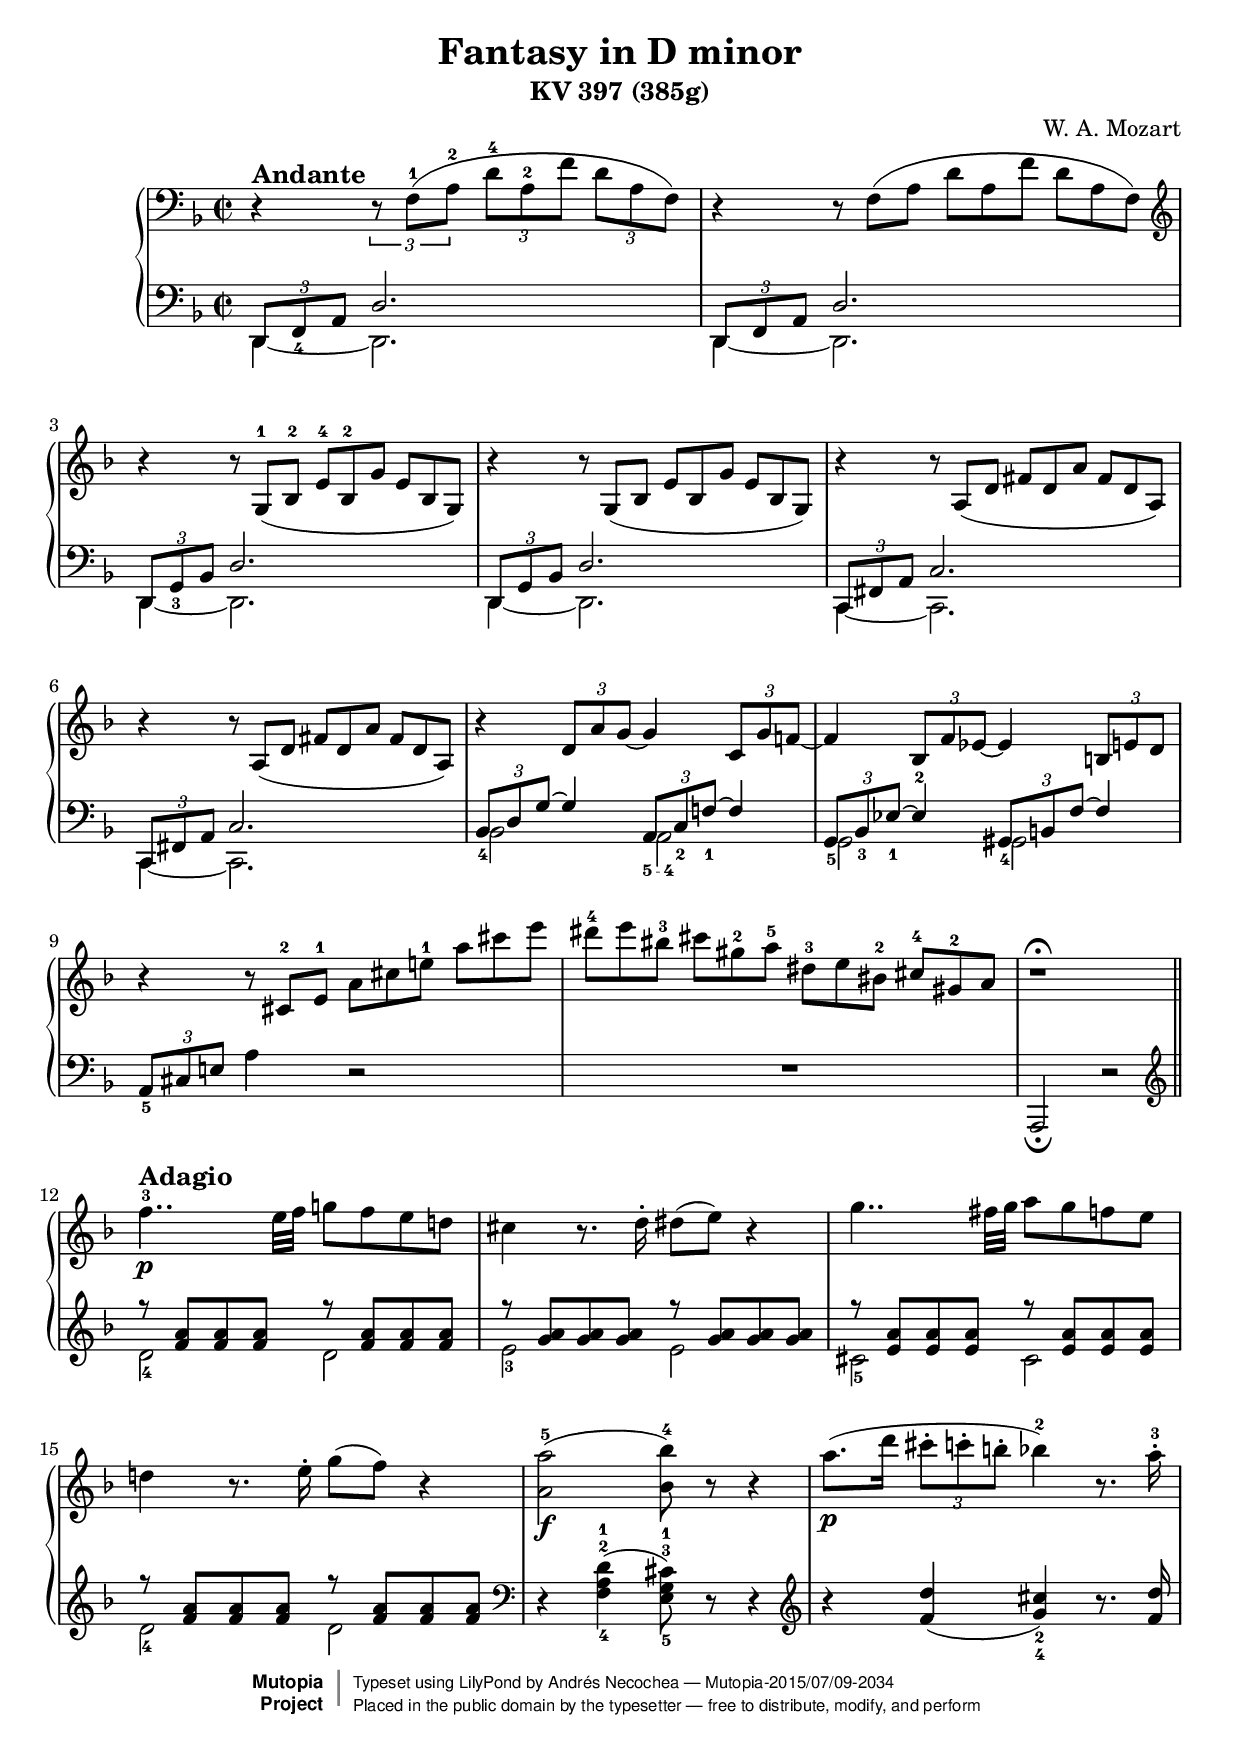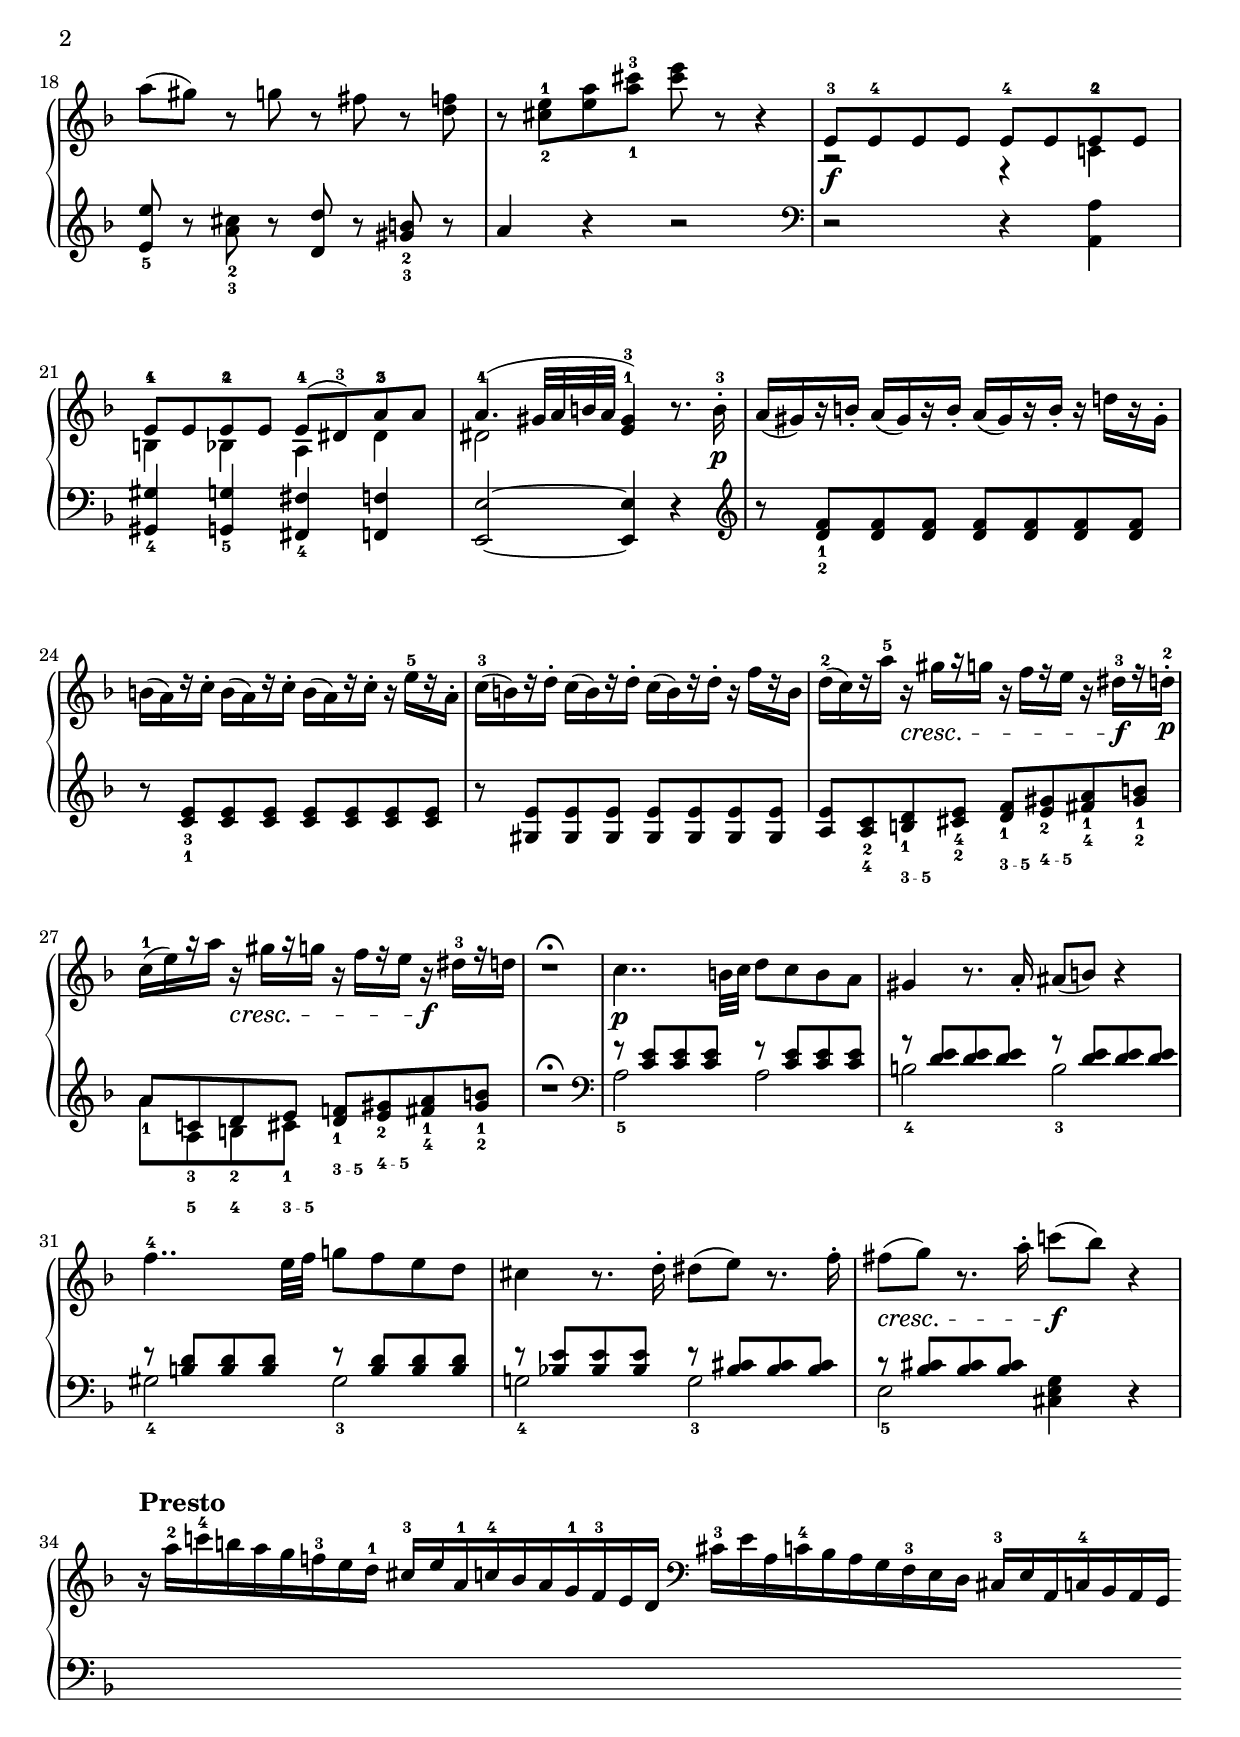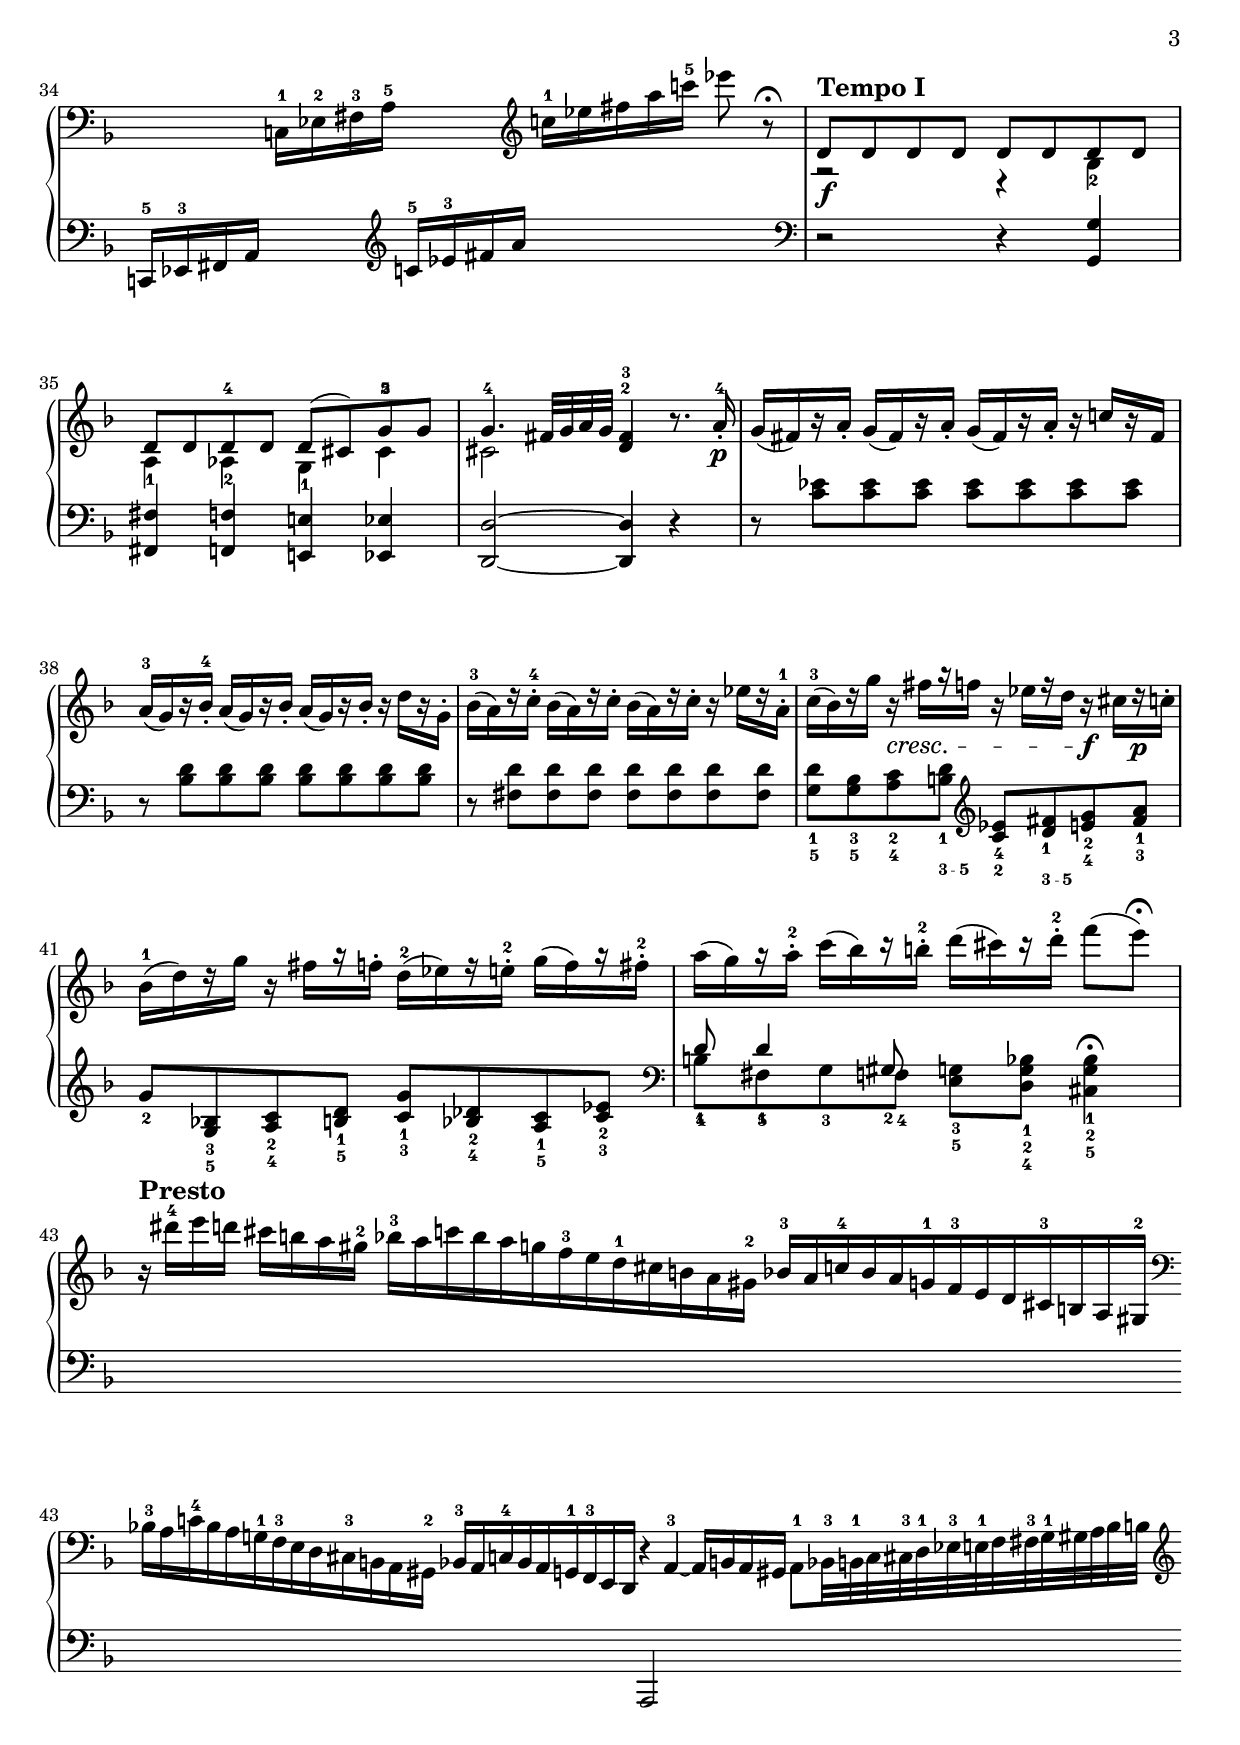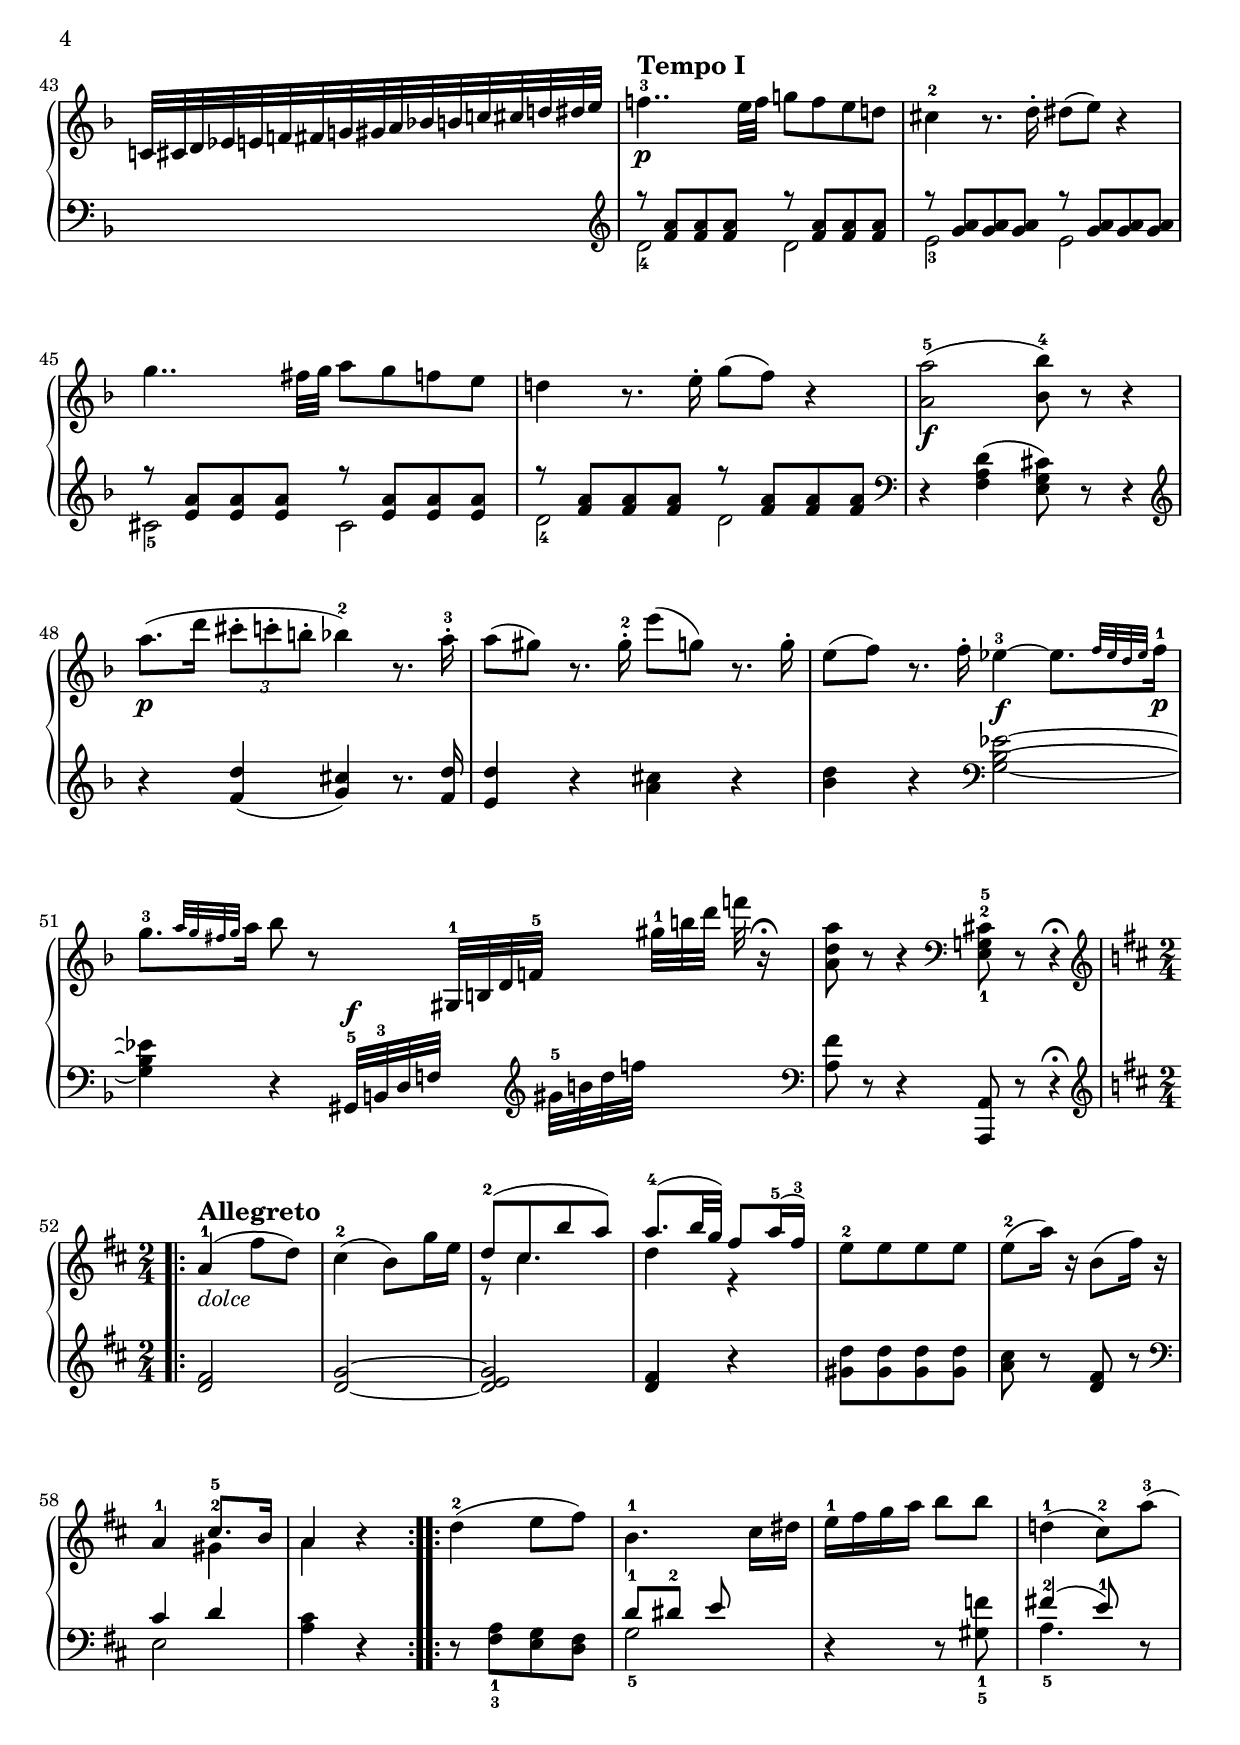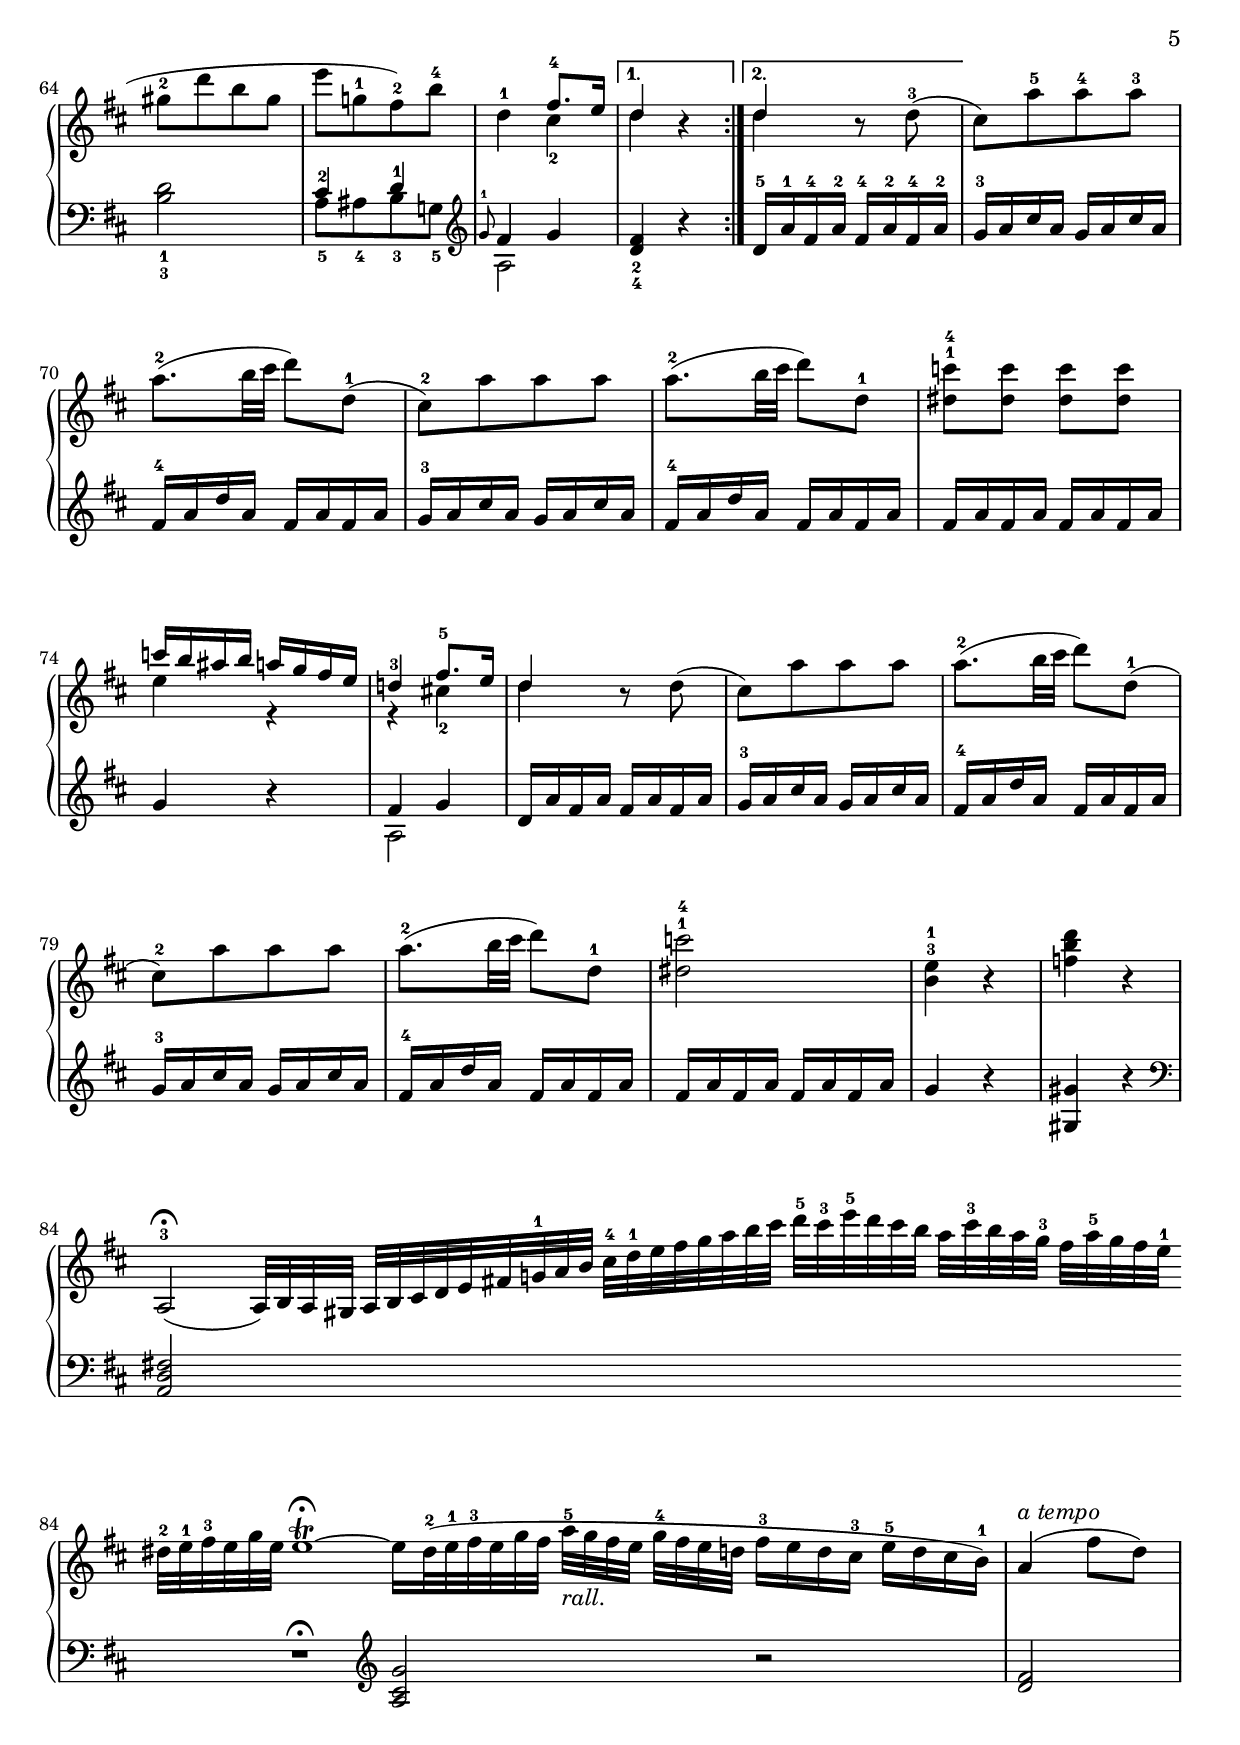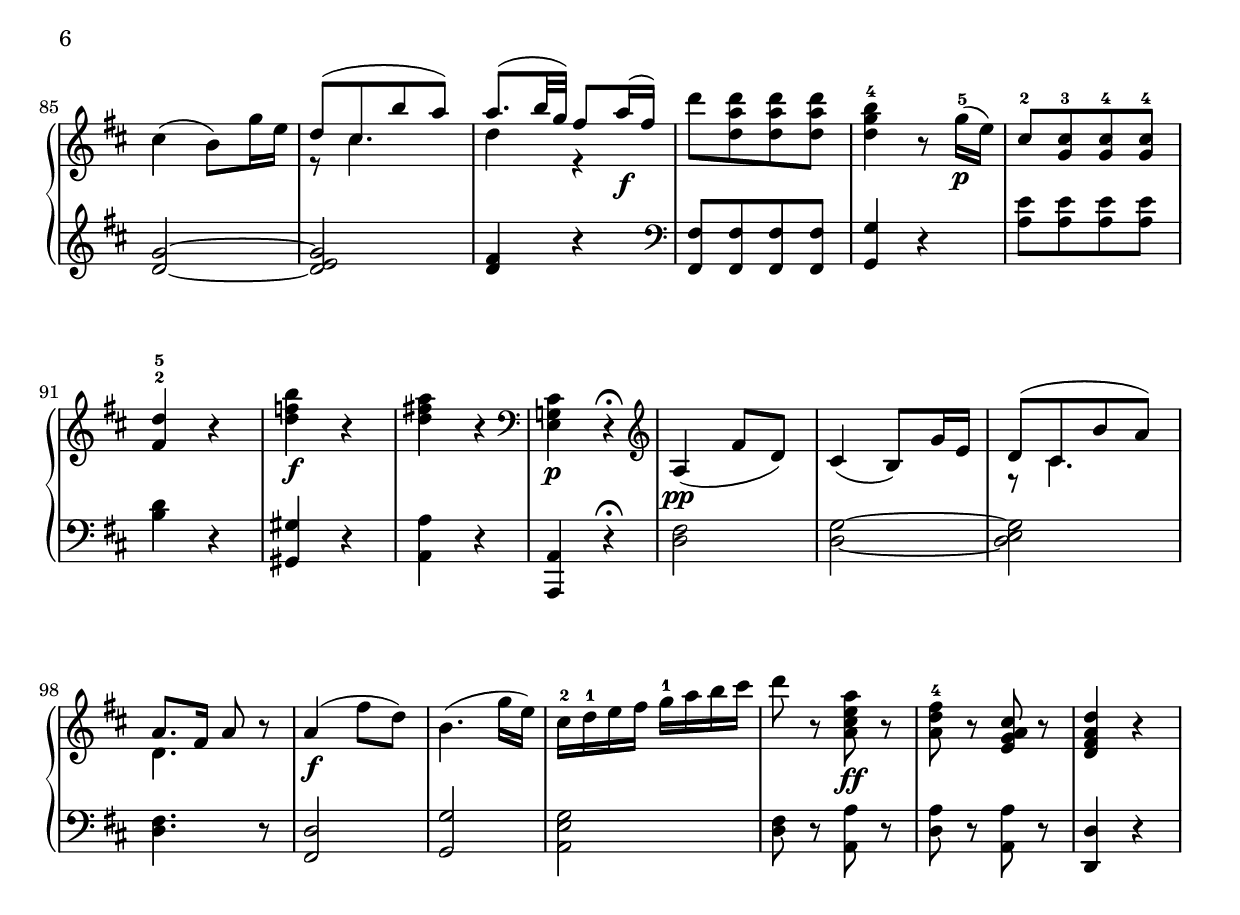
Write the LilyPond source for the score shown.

\version "2.18.2"

andante = \markup { \bold \large Andante }
adagio = \markup { \bold \large Adagio }
presto = \markup { \bold \large Presto }
tempoI = \markup { \bold \large "Tempo I" }
allegreto = \markup { \bold \large Allegreto }

\header {
title = "Fantasy in D minor"
subtitle = "KV 397 (385g)"
composer = "W. A. Mozart"
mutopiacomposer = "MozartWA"
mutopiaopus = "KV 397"
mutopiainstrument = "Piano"
date = 1782
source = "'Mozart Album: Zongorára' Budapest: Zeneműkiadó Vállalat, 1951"
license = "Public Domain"
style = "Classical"
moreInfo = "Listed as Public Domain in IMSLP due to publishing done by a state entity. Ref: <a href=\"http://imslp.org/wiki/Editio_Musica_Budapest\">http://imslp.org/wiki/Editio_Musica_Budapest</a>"
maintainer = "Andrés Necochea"
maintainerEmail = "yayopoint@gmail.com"

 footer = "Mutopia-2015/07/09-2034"
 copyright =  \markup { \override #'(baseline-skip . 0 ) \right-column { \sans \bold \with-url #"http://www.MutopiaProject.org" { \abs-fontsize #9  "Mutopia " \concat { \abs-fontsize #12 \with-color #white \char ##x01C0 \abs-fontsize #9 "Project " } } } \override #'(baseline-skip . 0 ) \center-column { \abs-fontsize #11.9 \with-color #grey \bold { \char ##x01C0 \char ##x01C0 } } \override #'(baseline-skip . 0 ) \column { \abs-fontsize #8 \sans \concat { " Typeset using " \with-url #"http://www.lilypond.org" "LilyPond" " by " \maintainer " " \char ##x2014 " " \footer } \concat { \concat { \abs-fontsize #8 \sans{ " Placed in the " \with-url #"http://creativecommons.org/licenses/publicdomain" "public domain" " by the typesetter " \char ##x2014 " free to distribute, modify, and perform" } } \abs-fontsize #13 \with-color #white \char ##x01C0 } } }
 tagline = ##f
}

\score {

  \new PianoStaff <<
    %%%%%%%%%%%%%%%%%%%%%%%%%%%%%%%%%%%%%%%%%%%%%
    %%% ====        Mano Derecha        ==== %%%%
    %%%%%%%%%%%%%%%%%%%%%%%%%%%%%%%%%%%%%%%%%%%%%
    \new Staff = "derecha"
    \relative c {
      \clef treble
      \key d \minor
      \time 2/2
      \clef bass

      %%% ====        Movimiento 1        ==== %%%%
      \set Score.tempoHideNote = ##t
      \tempo 2 = 40
      r4^\andante \tupletSpan 4 \tuplet 3/2 { r8 f-1[( a-2] d-4[ a-2 f'] d[ a f]) }
      r4  \scaleDurations #'(2 . 3) { r8 f[( a] d[ a f'] d[ a f]) }
      \clef treble
      r4  \scaleDurations #'(2 . 3) { r8 g-1[( bes-2] e-4[ bes-2 g'] e[ bes g]) }
      r4  \scaleDurations #'(2 . 3) { r8 g[( bes] e[ bes g'] e[ bes g]) }
      r4  \scaleDurations #'(2 . 3) { r8 a[( d] fis[ d a'] fis[ d a]) }
      r4  \scaleDurations #'(2 . 3) { r8 a[( d] fis[ d a'] fis[ d a]) }
      r4 \tuplet 3/2 { d8 a' g~ } g4 \tuplet 3/2 { c,8 g' f!~ }
      f4 \tuplet 3/2 { bes,8_2 f' ees~ } ees4 \tuplet 3/2 { b8 e d } 
      r4 \scaleDurations #'(2 . 3) { r8 cis-2[ e-1] a[ cis e!-1] a[ cis e] }
      \scaleDurations #'(2 . 3) { dis-4[ e bis-3] cis[ gis-2 a-5] dis,-3[ e bis-2] cis-4[ gis-2 a] }
      r1^\fermata \bar "||"

      %%% ====        Movimiento 2        ==== %%%%
      \set Score.tempoHideNote = ##t
      \tempo 2 = 30
      f'4..-3\p^\adagio e32 f g!8 f e d!
      cis4 r8. d16-. dis8( e) r4
      g4.. fis32 g a8 g f e
      d!4 r8. e16-. g8( f) r4
      <a,-5 a'>2_\f( <bes-4 bes'>8) r8 r4
      a'8._\p[( d16] \tuplet 3/2 { cis8-.[ c-. b!-.] } bes!4-2) r8. a16-.-3
      a8( gis) r g r fis r <d f>
      r8 <cis-2 e-1> <e a> <a-1 cis-3> <cis e> r8 r4
      <<
        {
          \voiceOne
          e,,8^3_\f e^4 e e e^4 e e^4 e
          e^4 e e^4 e e^4( dis^3) a'^5 a
          a4.^4( gis32 a b a
        }
        \new Voice {
          \voiceTwo
          r2 r4 c,!^2
          b^1 bes^2 a^1 dis^2
          dis2^1
        }
      >>
      \oneVoice
      <e^1 gis^3>4) r8. b'16-.-3_\p
      a([ gis) r b-.] a([ gis) r b-.] a([ gis) r b-.] r d![ r gis,-.]
      b([ a) r c-.]   b([ a) r c-.]   b([ a) r c-.]   r e-5[ r a,-.]
      c-3([ b) r d-.] c([ b) r d-.]   c([ b) r d-.]   r f[ r b,]
      d-2([ c) r a'-5] r\cresc gis[ r g] r f[ r e] r dis-3-\f[ r d-2-.-\p]
      c-1([ e) r a] r\cresc gis[ r g] r f[ r e] r-\f dis-3[ r d]
      r1\fermata
      c4..-\p b32 c d8 c b a
      gis4 r8. a16-. ais8( b) r4
      f'4..-4 e32 f g!8 f e d
      cis4 r8. d16-. dis8( e) r8. f16-.
      fis8\cresc( g) r8. a16-. c!8-\f( bes) r4
      %% Frase Rápida %%
      \set Score.tempoHideNote = ##t
      \tempo 2 = 65
      \cadenzaOn
      r16^\presto a-2[ c!-4  b a g f!-3 e d-1]
      cis-3[ e a,-1 c-4 bes a g-1 f-3 e d]
      \clef bass
      cis-3[ e a, c-4 bes a g f-3 e d]
      cis-3[ e a, c-4 bes a g]
      \bar "" \break
      \change Staff = "izquierda"
      c,!-5[ ees-3 fis a]
      \change Staff = "derecha"
      c!-1[ ees-2 fis-3 a-5]
      \change Staff = "izquierda"
      \clef treble
      c!-5[ ees-3 fis a]
      \change Staff = "derecha"
      \clef treble
      c!-1[ ees fis a c!-5] ees8
      \set Score.tempoHideNote = ##t
      \tempo 2 = 30
      r\fermata
      \cadenzaOff
      %% Fin de Frase Rápida %%
      \bar "|"
      <<
        {
          \voiceOne
          d,,8^\tempoI d d d d d d d
          d d d-4 d d( cis) g'^5 g
          g4.-4 fis32 g a g 
        }
        \new Voice {
          \voiceTwo
          r2\f r4 bes,-2
          a-1 aes-2 g-1 cis^2
          cis2
        }
      >>
      \oneVoice
      <d^2 fis^3>4
      r8. a'16-4-.\p
      g16[( fis) r a-.] g[( fis) r a-.] g[( fis) r a-.] r c![ r fis,]
      a-3[( g) r bes-4-.] a[( g) r bes-.] a[( g) r bes-.] r d[ r g,-.]
      bes-3[( a) r c-4-.] bes[( a) r c-.] bes[( a) r c-.] r ees[ r a,-1-.]
      c-3[( bes) r g'] r\cresc fis[ r f] r ees[ r d] r\f cis[ r\p c-.]
      bes-1[( d) r g] r fis[ r f-.] d-2[( ees) r e-2-.] g[( f) r fis-2-.]
      a[( g) r a-2-.] c[( bes) r b-2-.] d[( cis) r d-2-.] f8( e\fermata)
      \break
      
      %% Frase Rapida %%
      \set Score.tempoHideNote = ##t
      \tempo 2 = 60
      \cadenzaOn
      r16^\presto dis-4[ e d] cis[ b a gis-2]
      bes-3[ a c bes a g f-3 e d-1 cis b a gis-2]
      bes-3[ a c-4 bes a g-1 f-3 e d cis-3 b a gis-2]
      \bar "" \break
      \clef bass
      bes-3[ a c-4 bes a g-1 f-3 e d cis-3 b a gis-2]
      bes-3[ a c-4 bes a g-1 f-3 e d]
      \set Score.tempoHideNote = ##t
      \tempo 2 = 30
      r4 a'4~-3 a16[ b a gis]
      a8-1[ bes32-3 b-1 c cis-3 d-1 ees-3 e-1 f fis-3 g-1 gis a bes b]
      \bar "" \break
      \break
      \clef treble
      c![ cis d ees e f! fis g! gis a bes! b c! cis d! dis e]
      \cadenzaOff
      %% Fin Frase Rapida %%

      \bar "|"
      f!4..-3\p^\tempoI e32 f g!8 f e d!
      cis4-2 r8. d16-. dis8( e) r4
      g4.. fis32 g a8 g f e
      d!4 r8. e16-. g8( f) r4
      <a,-5 a'>2_\f( <bes-4 bes'>8) r8 r4
      a'8._\p[( d16] \tuplet 3/2 { cis8-.[ c-. b!-.] } bes!4-2) r8. a16-.-3
      a8( gis) r8. gis16-.-2 e'8( g,!) r8. g16-.
      e8( f) r8. f16-. ees4~-3\f ees8.[ \grace {f32[ ees d ees]} f16-1\p]
      \cadenzaOn
      g8.-3[ \grace {a32[ g fis g]} a16] bes8 r8 s2 s16
      \cadenzaOff
      \bar "|"
      <a, d a'>8 r r4 \clef bass <e,-1 g!-2 cis-5>8 r8 r4\fermata

      %%% ====        Movimiento 3        ==== %%%%
      \clef treble
      \key d \major
      \time 2/4
      \set Score.tempoHideNote = ##t
      \tempo 4 = 120
      \repeat volta 2 {
        a'4-1^\allegreto_\markup \italic "dolce"( fis'8 d)
        cis4-2( b8) g'16 e
        <<
          {
            \mergeDifferentlyDottedOn
            d8-2[( cis b' a])
            a8.-4( b32 g) fis8 a16-5( fis-3)
          } \\
          {
            r8 cis4.
            d4 r
          }
        >>
          \oneVoice
        e8-2[ e e e]
        e-2( a16) r b,8( fis'16) r
        a,4-1
        <<
          {
            cis8.^5 b16
            a4
          } \\
          {
            gis^2
            a4
          }
        >>
        \oneVoice
        r4
      }
      \repeat volta 2 {
        d4-2( e8 fis)
        b,4.-1 cis16 dis
        e-1 fis g a b8 b
        d,!4-1( cis8-2) a'-3(
        gis-2[ d' b gis]
        e'[ g,!-1 fis-2) b-4]
        d,4-1
        <<
          {  fis8.-4 e16  } \\
          {  cis4-2  }
        >>
      }
      \alternative {
        {
          <<
            {  d4  }  \\
            {  d4  }
          >>
          \oneVoice
          r4
        }
        {
          <<
            {  d4  } \\
            {  d4  }
          >>
          \oneVoice
          r8 d-3(
        }
      }
      cis8)[ a'-5 a-4 a-3]
      a8.-2( b32 cis d8) d,-1(
      cis8-2)[ a' a a]
      a8.-2( b32 cis d8) d,-1
      <dis^1 c'^4>8 q q q
      <<
        {
          c'16 b ais b a g fis e
          d!4-3 fis8.-5 e16
          d4
        } \\
        {
          e4 r
          r4 cis!-2
          d4
        }
      >>
      \oneVoice
      r8 d(
      cis8)[ a' a a]
      a8.-2( b32 cis d8) d,-1(
      cis8-2)[ a' a a]
      a8.-2( b32 cis d8) d,-1
      <dis^1 c'^4>2
      <e^1 b^3>4 r
      <f b d> r
      \break \bar "|"
      \cadenzaOn
      \set Score.tempoHideNote = ##t
      \tempo 4 = 80
      a,,2-3\fermata(
      a32[) b a gis]
      a[ b cis d e fis! g!-1 a b]
      cis-4[ d-1 e fis g a b cis]
      d-5[ cis-3 e-5 d cis b]
      a[ cis-3 b a g-3]
      fis[ a-5 g fis e-1]
      \break \bar ""
      dis-2[ e-1 fis-3 e g e]
      e1~\trill\fermata
      e16[ dis32-2( e-1 fis-3 e g fis]
      \set Score.tempoHideNote = ##t
      \tempo 4 = 60
      a-5_\markup \italic "rall."[ g fis e]
      g-4[ fis e d]
      fis16-3[ e d cis-3]
      e-5[ d cis b-1])
      \cadenzaOff
      \bar "|"
      \set Score.tempoHideNote = ##t
      \tempo 4 = 120
      a4^\markup \italic "a tempo" ( fis'8 d)
      cis4( b8) g'16 e
      <<
        {
          \mergeDifferentlyDottedOn
          d8[( cis b' a])
          a8.( b32 g) fis8 a16\f( fis)
        } \\
        {
          r8 cis4.
          d4 r
        }
      >>
      \oneVoice
      d'8[ <d a d,> q q]
      <d, g b-4>4 r8 g16-5\p( e)
      \override Fingering.add-stem-support = ##t
      cis8-2[ <g cis-3> <g cis-4> <g cis-4>]
      <fis^2 d'^5>4 r 
      <d' f b>\f r
      <d fis! a> r
      \clef bass
      <e,, g! cis>\p r\fermata
      \clef treble
      a4\pp ( fis'8 d)
      cis4( b8) g'16 e
      <<
        {
          \mergeDifferentlyDottedOn
          d8[( cis b' a])
          a8. fis16 a8
        } \\
        {
          r8 cis,4.
          d4.
        }
      >>
      \oneVoice
      r8
      a'4\f ( fis'8 d)
      b4.( g'16 e)
      cis-2 d-1 e fis g-1 a b cis
      d8 r <a, cis e a>\ff r
      <a d fis-4> r <e g a cis> r
      <d fis a d>4 r
    }

    %%%%%%%%%%%%%%%%%%%%%%%%%%%%%%%%%%%%%%%%%%%%%%%
    %%% ====        Mano Izquierda        ==== %%%%
    %%%%%%%%%%%%%%%%%%%%%%%%%%%%%%%%%%%%%%%%%%%%%%%
    \new Staff = "izquierda"
    \relative c, {
      \clef bass
      \key d \minor

      %%% ====        Movimiento 1        ==== %%%%
      <<
        {
          \voiceOne
          \tuplet 3/2 { d8 f_4 a } d2.
          \tuplet 3/2 { d,8 f a } d2.
          \tuplet 3/2 { d,8 g_3 bes } d2.
          \tuplet 3/2 { d,8 g bes } d2.
          \tuplet 3/2 { c,8 fis a  } c2.
          \tuplet 3/2 { c,8 fis a  } c2.
          \tuplet 3/2 { bes8_4 d g ~ } g4 \tuplet 3/2 { a,8_\markup { \finger "5 - 4" } c_2 f!_1~ } f4
          \tuplet 3/2 { g,8_5 bes_3 ees_1~ } ees4 \tuplet 3/2 { gis,8_4 b f'~ } f4
        }
        \new Voice {
          \voiceTwo
          d,4 ~ d2.
          d4 ~ d2.
          d4 ~ d2.
          d4 ~ d2.
          c4 ~ c2.
          c4 ~ c2.
          bes'2 a2
          g gis
        }
      >>
      \oneVoice
      \tuplet 3/2 { a8_5 cis e! } a4 r2
      R1
      a,,2_\fermata r \bar "||" 

      %%% ====        Movimiento 2        ==== %%%%
      \clef treble
      <<
        {
          \voiceOne
          r8 <f''' a> <f a> <f a> r8 <f a> <f a> <f a>
          r8 <g a> <g a> <g a> r8 <g a> <g a> <g a>
          r8 <e a> <e a> <e a> r8 <e a> <e a> <e a>
          r8 <f a> <f a> <f a> r8 <f a> <f a> <f a>
        }
        \new Voice {
          \voiceTwo
          d2-4 d
          e-3 e
          cis-5 cis
          d-4 d
        }
      >>
      \oneVoice
      \clef bass
      r4 <f,-4 a-2 d-1>4( <e-5 g-3 cis-1>8) r8 r4
      \clef treble
      r4 <f' d'>( <g_4 cis_2>) r8. <f d'>16
      <e_5 e'>8 r <a_3 cis_2> r <d, d'> r <gis_3 b_2> r
      a4 r r2
      \clef bass
      r2 r4 <a,, a'>
      <gis_4 gis'> <g_5 g'> <fis_4 fis'> <f f'>
      <e~ e'~>2 <e e'>4 r
      \clef treble
      r8 <d''_2 f_1> <d f> <d f> <d f> <d f> <d f> <d f>
      r  <c_1 e_3>   <c e> <c e> <c e> <c e> <c e> <c e>
      r  <gis e'> <gis e'> <gis e'> <gis e'> <gis e'> <gis e'> <gis e'>
      <a e'> <a_4 c_2> <b d>_\markup { \finger \column { 1 "3 - 5"} } <cis_2 e_4> <d f>_\markup { \finger \column { 1 "3 - 5"} } <e gis>_\markup { \finger \column { 2 "4 - 5"} } <fis_4 a_1> <gis_2 b_1>
      <<
        {
          \voiceOne
          a_1 c,! d e
        }
        \new Voice {
          \voiceTwo
          a a,_\markup { \finger \column { 3 5} } b_\markup { \finger \column { 2 4} } cis_\markup { \finger \column { 1 "3 - 5"} }
        }
      >>
      \oneVoice
      <d f!>_\markup { \finger \column { 1 "3 - 5"} } <e gis>_\markup { \finger \column { 2 "4 - 5"} } <fis_4 a_1> <gis_2 b_1>
      r1-\fermata
      \clef bass
      <<
        {
          \voiceOne
          r8 <c, e> <c e> <c e> r <c e> <c e> <c e>
          r8 <d e> <d e> <d e> r <d e> <d e> <d e>
          r8 <b d> <b d> <b d> r <b d> <b d> <b d>
          r8 <bes! e> <bes e> <bes e> r <bes cis> <bes cis> <bes cis>
          r  <bes cis> <bes cis> <bes cis>
        }
        \new Voice {
          \voiceTwo
          a2-5 a
          b-4 b-3
          gis-4 gis-3
          g!-4 g-3
          e-5
        }
      >>
      \oneVoice
      <cis e g>4 r
      \cadenzaOn
      s16*36
      s16*21
      \cadenzaOff
      \clef bass
      r2 r4 <g g'>
      <fis fis'> <f f'> <e! e'!> <ees ees'>
      <d~ d'~>2 <d d'>4 r4
      r8 <c'' ees> <c ees> <c ees> <c ees> <c ees> <c ees> <c ees>
      r <bes d> <bes d> <bes d> <bes d> <bes d> <bes d> <bes d>
      r <fis d'> <fis d'> <fis d'> <fis d'> <fis d'> <fis d'> <fis d'>
      <g_5 d'_1> <g_5 bes_3> <a_4 c_2> <b d>_\markup { \finger \column { 1 "3 - 5"} } \clef treble <c_2 ees_4> <d fis>_\markup { \finger \column { 1 "3 - 5"} } <e_4 g_2> <fis_3 a_1> 
      g_2 <g,_5 bes!_3> <a_4 c_2> <b_5 d_1> <c_3 g'_1> <bes_4 des_2> <a_5 c_1> <c_3 ees_2>
      \clef bass
      <<
        {
          \voiceOne
          d8_1 d4_1 gis,8_2
        }
        \new Voice {
          \voiceTwo
          b8_4 fis_5 g_3 f_4
        }
      >>
      \oneVoice
      <e_5 g_3>8 <d_4 g_2 bes_1> <cis_5 g'_2 bes_1>4\fermata
      \cadenzaOn
      s16*56
      a,2
      s16
      s32*41
      \cadenzaOff
      \clef treble
      <<
        {
          \voiceOne
          r8 <f''' a> <f a> <f a> r8 <f a> <f a> <f a>
          r8 <g a> <g a> <g a> r8 <g a> <g a> <g a>
          r8 <e a> <e a> <e a> r8 <e a> <e a> <e a>
          r8 <f a> <f a> <f a> r8 <f a> <f a> <f a>
        }
        \new Voice {
          \voiceTwo
          d2-4 d
          e-3 e
          cis-5 cis
          d-4 d
        }
      >>
      \oneVoice
      \clef bass
      r4 <f, a d>4( <e g cis>8) r8 r4
      \clef treble
      r4 <f' d'>( <g cis>) r8. <f d'>16
      <e d'>4 r <a cis> r
      <bes d> r4 \clef bass <g,~ bes~ ees~>2
      \cadenzaOn
      <g bes ees>4 r
      % Arpegio
      gis,32-5^\f[ b-3 d f!]
      \change Staff = "derecha" gis-1[ b d f!-5]
      \change Staff = "izquierda"
      \clef treble gis-5[ b d f!]
      \change Staff = "derecha" gis-1[ b d] f!
      r16\fermata
      \cadenzaOff
      \change Staff = "izquierda"
      \clef bass
      <a,,, f'>8 r8 r4 <a,, a'>8 r8 r4\fermata

      %%% ====        Movimiento 3        ==== %%%%
      \clef treble
      \key d \major
      \time 2/4
      \repeat volta 2 {
        <d'' fis>2
        <d~ g~>
        <d e g>
        <d fis>4 r4
        <gis d'>8[ <gis d'> <gis d'> <gis d'>]
        <a cis>8 r <d, fis> r
        \clef bass
        <<
          {  cis4 d  } \\
          {  e,2  }
        >>
        \oneVoice
        <a cis>4 r
      }
      \repeat volta 2 {
        r8 <fis_3 a_1>[ <e g> <d fis>]
        <<
          {  d'-1 dis-2 e  } \\
          {  g,2_5  }
        >>
        \oneVoice
        r4 r8 <gis_5 f'_1>
        <<
          {  fis'!4-2( e8-1)  } \\
          {  a,4.-5  }
        >>
        \oneVoice
        r8
        <b_3 d_1>2
        <<
          {
            cis4-2 d-1
            \clef treble
            \grace g8-1 fis4 g
          } \\
          {
            a,8-5[ ais-4 b-3 g!-5]
            a2
          }
        >>
        \oneVoice
      }
      \alternative {
        {
          <d_4 fis_2>4 r
        }
        {
          d16-5 a'-1 fis-4 a-2 fis-4 a-2 fis-4 a-2
        }
      }
      \repeat unfold 2 {
        g-3 a cis a g a cis a
        fis-4 a d a fis a fis a
      }
      fis a fis a fis a fis a
      g4 r
      <<
        {  fis g  } \\
        {  a,2  }
      >>
      d16 a' fis a fis a fis a
      \repeat unfold 2 {
        g-3 a cis a g a cis a
        fis-4 a d a fis a fis a
      }
      fis a fis a fis a fis a
      g4 r
      <gis gis,> r
      \clef bass
      \bar "|"
      \cadenzaOn
      <a,, d fis!>2
      s32*37
      \break \bar ""
      s32*6 r1\fermata
      \clef treble
      <a' cis g'>2
      r2
      \cadenzaOff
      \bar "|"
      <d fis>2
      <d~ g~>
      <d e g>
      <d fis>4 r4
      \clef bass
      <fis,, fis'>8[ q q q]
      <g g'>4 r
      <a' e'>8[ q q q]
      <b d>4 r
      <gis, gis'> r
      <a a'> r
      <a, a'> r\fermata
      <d' fis>2
      <d~ g~>
      <d e g>
      <d fis>4. r8
      <fis, d'>2
      <g g'>
      <a e' g>
      <d fis>8 r <a a'> r
      <d a'>8 r <a a'> r
      <d, d'>4 r
    }
  >>
  \layout {}
  \midi {}
}

